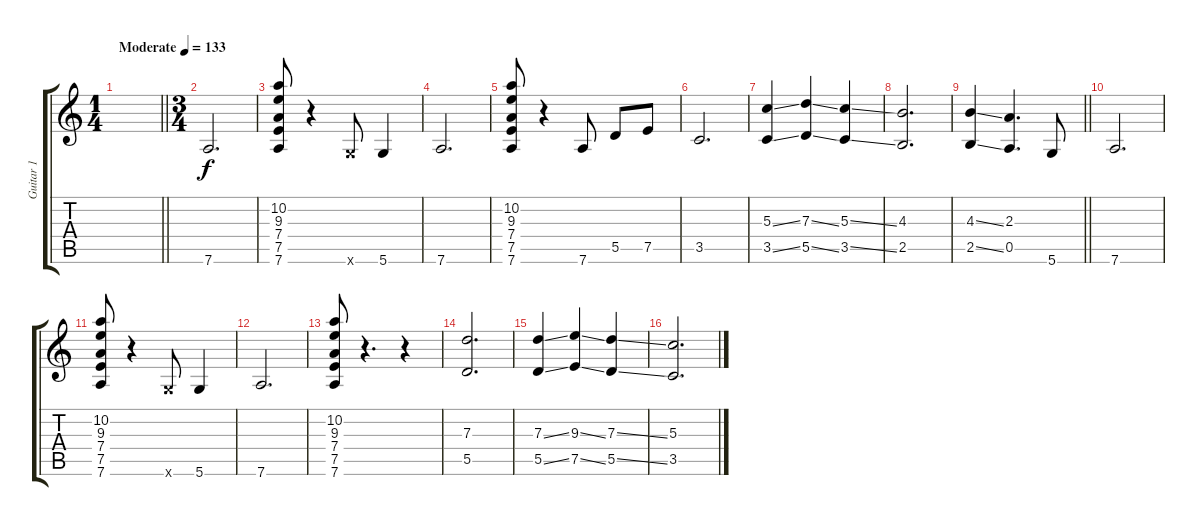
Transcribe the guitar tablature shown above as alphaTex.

\track ("Guitar 1" "Guitar 1") {instrument distortionguitar}
\staff {score tabs}
\tuning (E4 B3 G3 D3 A2 D2) {hide}
\ts (1 4)
\tempo (133 "Moderate")
\clef g2
\barLineRight lightlight
\ks c
|
\ts (3 4)
7.6.2{d} |
(10.2 9.3 7.4 7.5 7.6).8 r.4 5.6{x}.8 5.6.4 |
7.6.2{d} |
(10.2 9.3 7.4 7.5 7.6).8 r.4 7.6.8 5.5.8 7.5.8 |
3.5.2{d} |
(5.3{ss} 3.5{ss}).4 (7.3{ss} 5.5{ss}).4 (5.3{ss} 3.5{ss}).4 |
(4.3 2.5).2{d} |
\barLineRight lightlight
(4.3{ss} 2.5{ss}).4 (2.3 0.5).4{d} 5.6.8 |
7.6.2{d} |
(10.2 9.3 7.4 7.5 7.6).8 r.4 5.6{x}.8 5.6.4 |
7.6.2{d} |
(10.2 9.3 7.4 7.5 7.6).8 r.4{d} r.4 |
(7.3 5.5).2{d} |
(7.3{ss} 5.5{ss}).4 (9.3{ss} 7.5{ss}).4 (7.3{ss} 5.5{ss}).4 |
(5.3 3.5).2{d}
